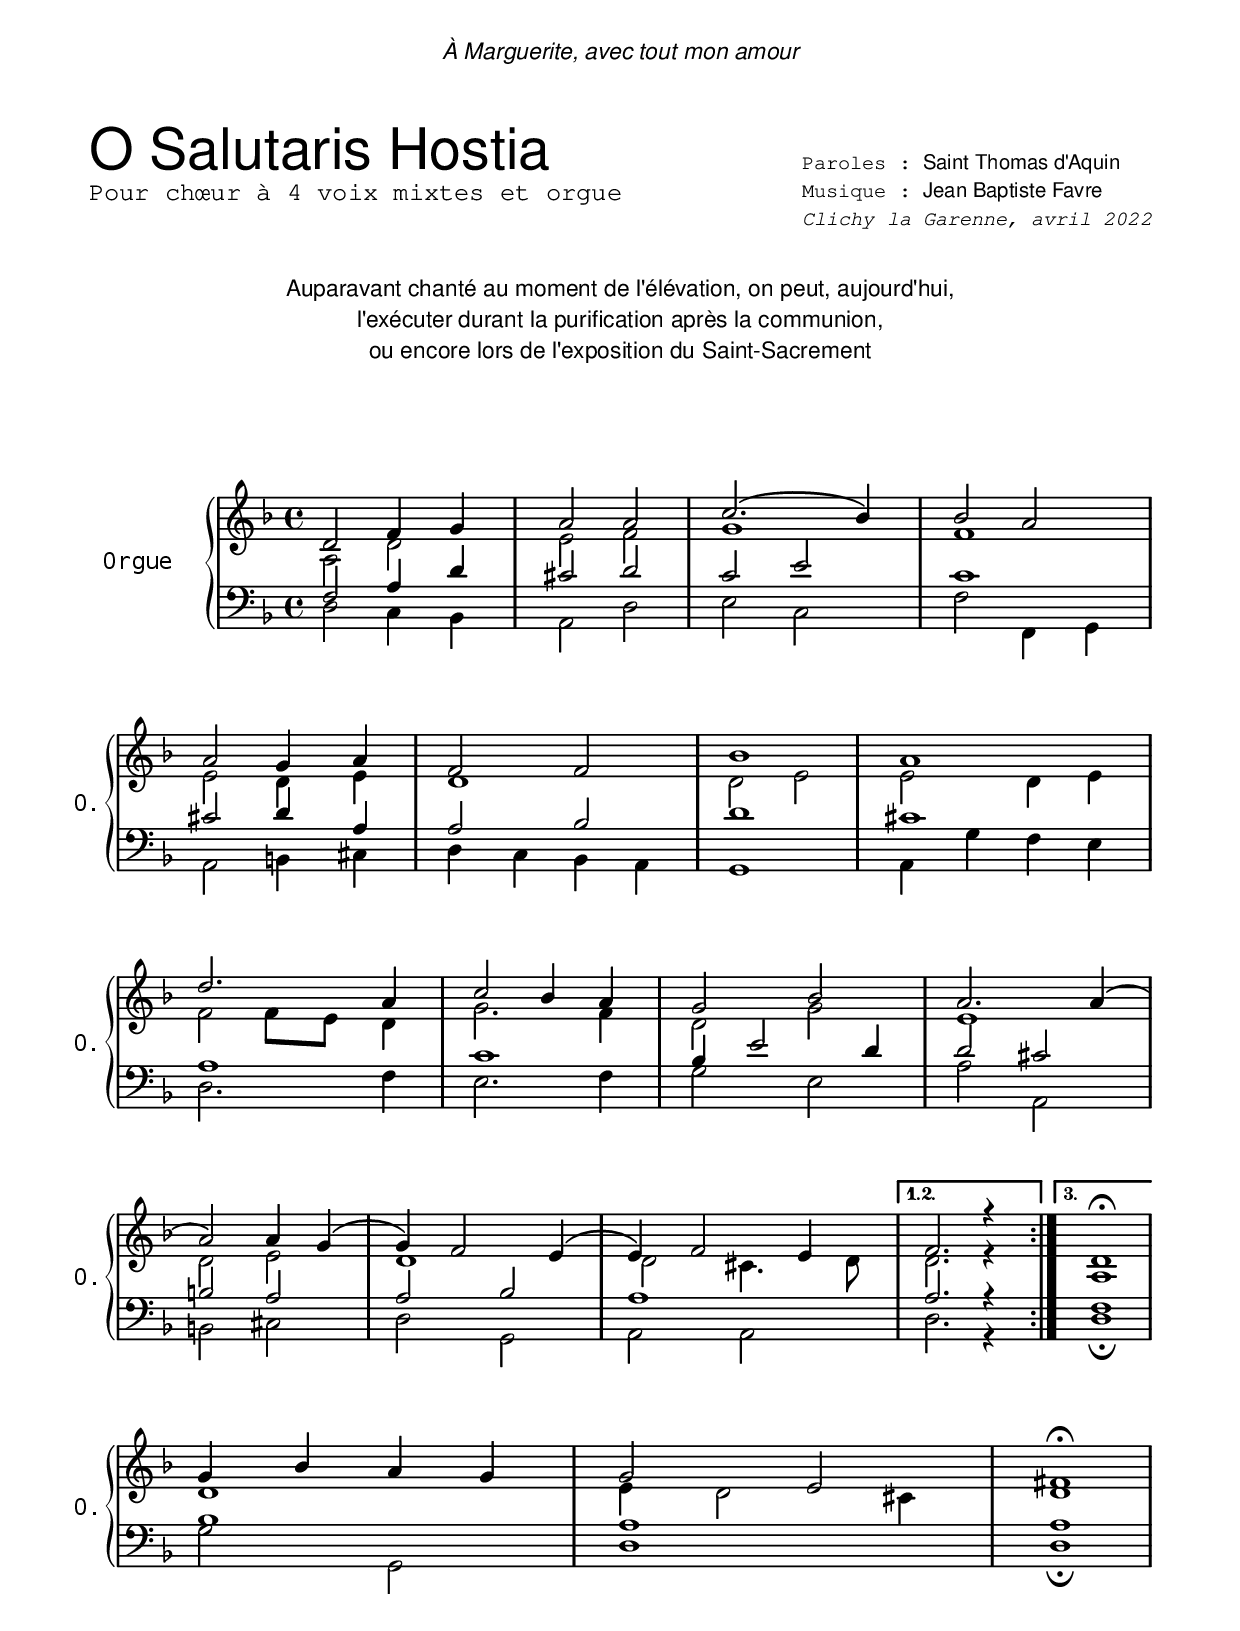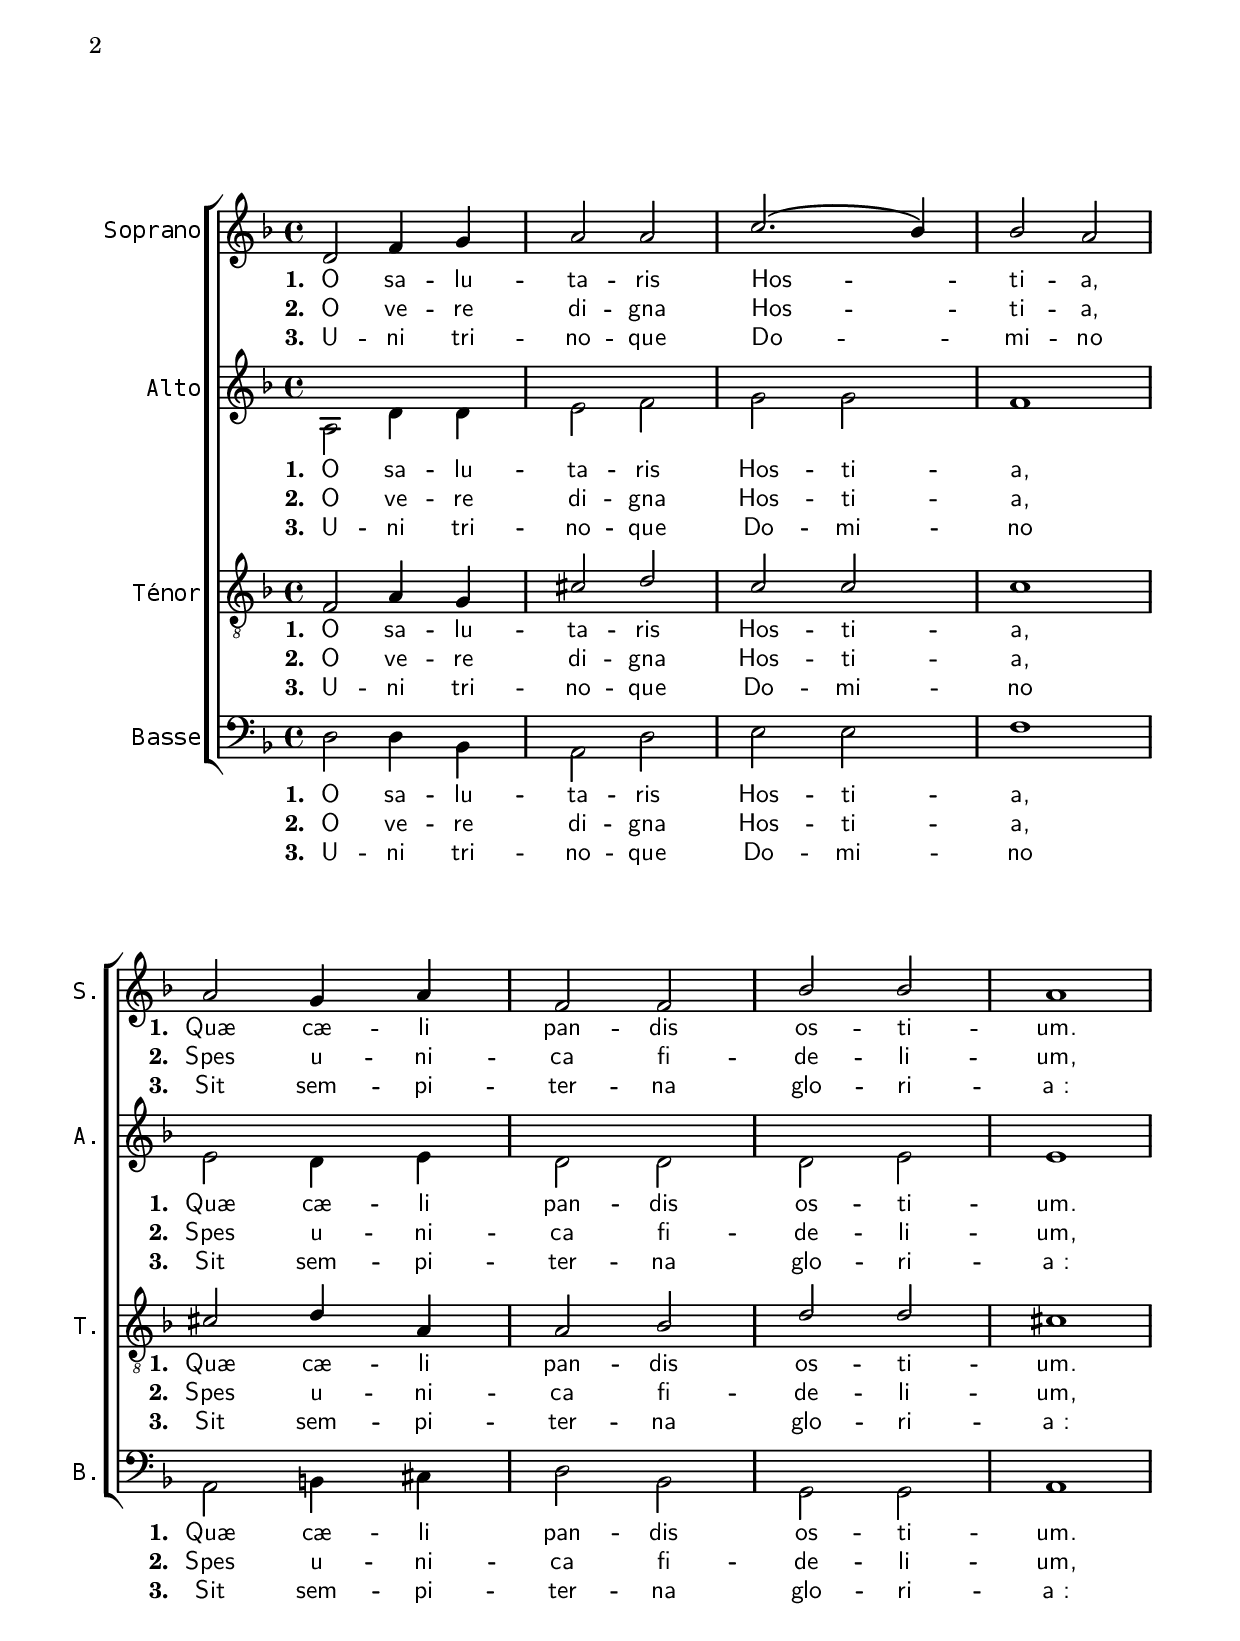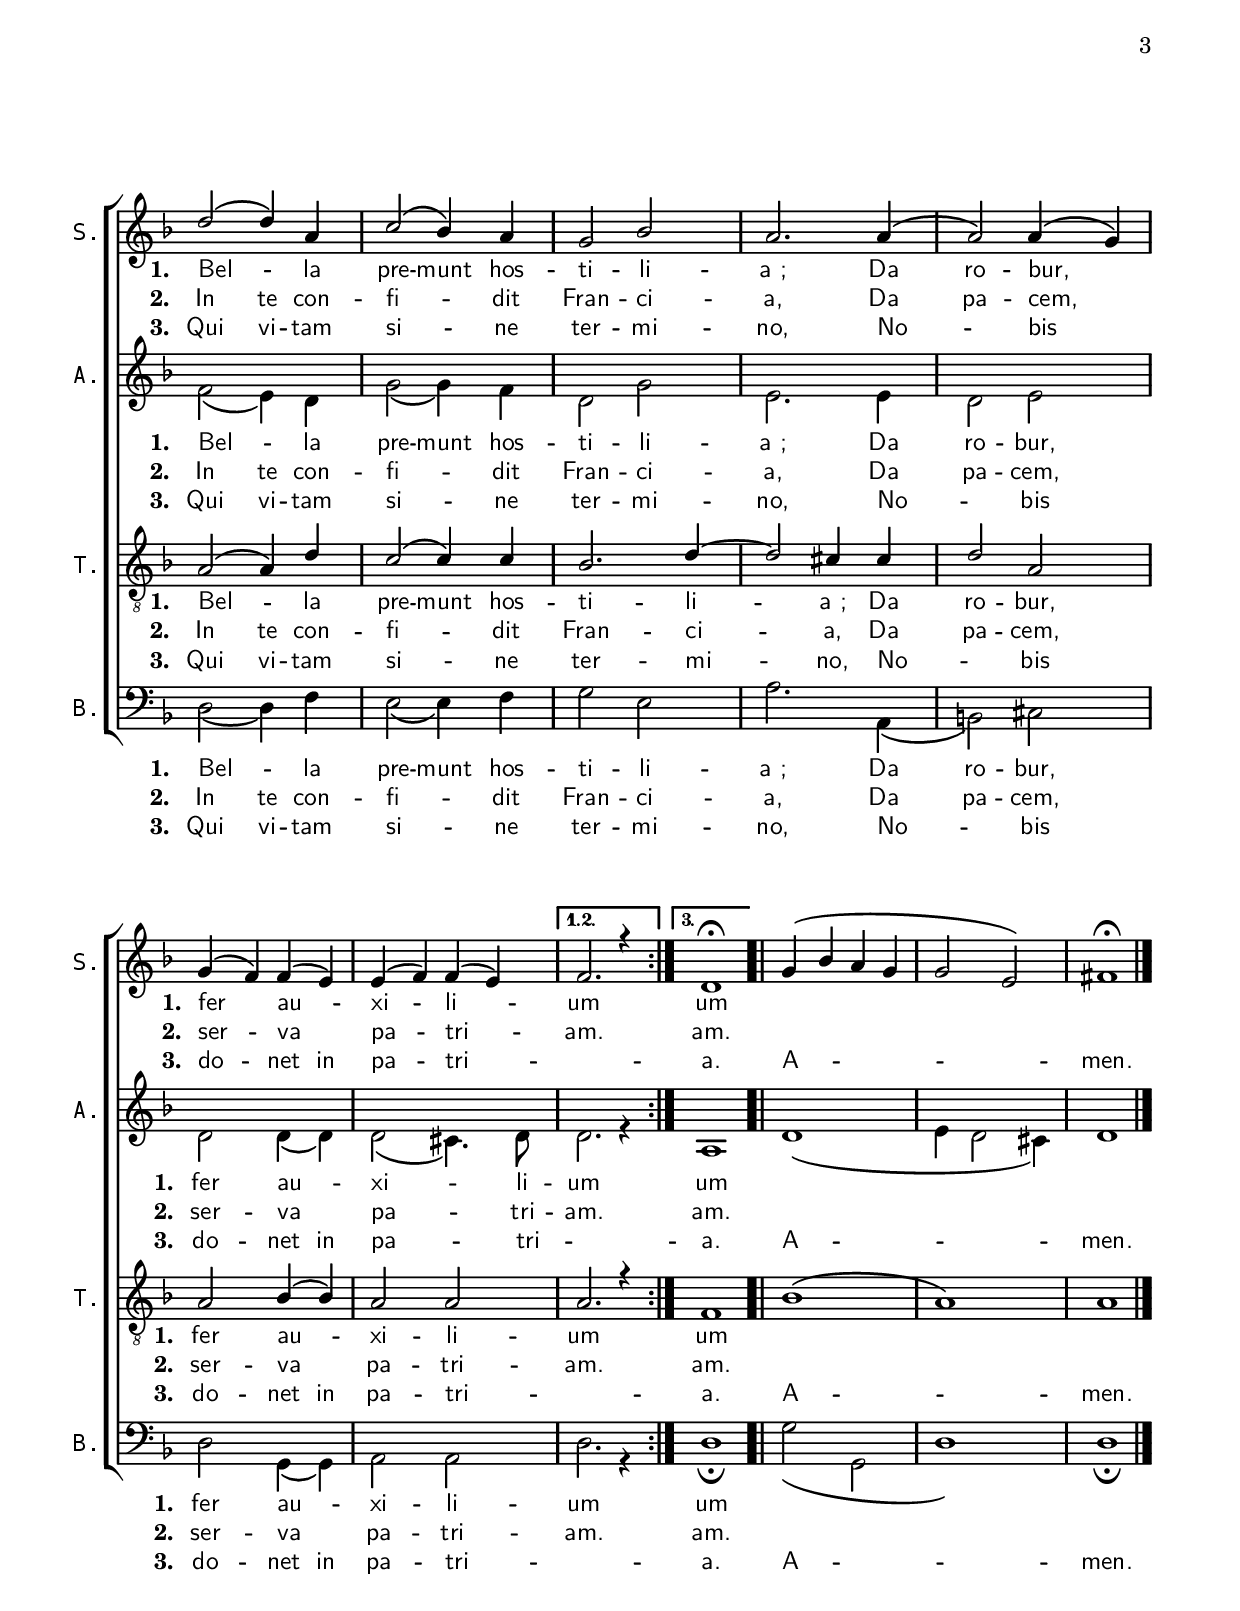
\version "2.22.0"
\language "english"
\include "gregorian.ly"
\include "../libs/commonFunctions.ily"

\header {
  title = "O Salutaris Hostia"
  subtitle = "Pour chœur à 4 voix mixtes et orgue"
  composer = "Jean Baptiste Favre"
  poet = "Saint Thomas d'Aquin"
  subsubtitle = "Clichy la Garenne, avril 2022"
  dedication = "À Marguerite, avec tout mon amour"
  }

global = {\key d \minor \time 4/4}

sopranosMusic = \relative c' {
  \repeat volta 3 {
    d2 f4 g a2 a c2. (bf4) bf2 a2 \break
    a2 g4 a f2 f bf bf a1 \break
    d2 (d4) a c2 (bf4) a g2 bf a2. a4(
    a2) a4 (g) \break g (f) f (e) e (f) f (e)
    }
  \alternative {
    {f2. r4}
    {d1 \fermata}
    }
  \bar ".|"
  }
sopranosIntroOrgue = \relative c' {
  d2 f4 g a2 a c2. (bf4) bf2 a2 \break
  a2 g4 a f2 f bf1 a \break
  d2. a4 c2 bf4 a g2 bf a2. a4(  \break
  a2) a4 g (g) f2 e4 (e) f2 e4
  }
sopranosMusicOrgue = {
  \repeat volta 3 {
    \sopranosIntroOrgue
    }
  \alternative {
    {f'2. r4}
    {d'1 \fermata}
    }
  \break
  }
sopranosMusicEnd = \relative c'' {
  g4 (bf a g g2 e2) fs1 \fermata \bar "|."
  }
sopranosMusicEndOrgue = \relative c'' {
  g4 bf a g g2 e2 fs1 \fermata
  }

altosMusic = \relative c' {
  \repeat volta 3 {
    a2 d4 d e2 f g g f1
    e2 d4 e d2 d d e e1
    f2 (e4) d4 g2 (g4) f d2 g e2. e4
    d2 e d d4 (d) d2 (cs4.) d8
    }
  \alternative {
    {d2. r4}
    {a1}
    }
  }
altosIntroOrgue = \relative c' {
  a2 d2 e2 f g1 f
  e2 d4 e d1 d2 e e2 d4 e
  f2 f8 e d4 g2. f4 d2 g e1
  d2 e d1 d2 cs4. d8
  }
altosMusicOrgue = {
  \repeat volta 3 { \altosIntroOrgue }
  \alternative {
    {d'2. r4}
    {a1}
    }
  }
altosMusicEnd = \relative c' {
  d1 (e4 d2 cs4) d1
  }
altosMusicEndOrgue = \relative c' {
  d1 e4 d2 cs4 d1
  }

tenorsMusic =  \relative c {
  \repeat volta 3 {
    f2 a4 g cs2 d c c c1
    cs2 d4 a a2 bf d d cs1
    a2 (a4) d c2 (c4) c bf2. d4~ d2 cs4 cs4
    d2 a a bf4 (bf) a2 a
    }
  \alternative {
    {a2. r4}
    {f1}
    }
  }
tenorsIntroOrgue =  \relative c {
  f2 a4 d cs2 d c2 e c1
  cs2 d4 a a2 bf d1 cs1
  a1 c1 bf4 e2 d4 d2 cs2
  b2 a a bf a1
  }
tenorsMusicOrgue = {
  \repeat volta 3 { \tenorsIntroOrgue }
  \alternative {
    {a2. r4}
    {f1}
    }
  }
tenorsMusicEnd = \relative c' {
  bf1 (a1) a1
  }
tenorsMusicEndOrgue = \relative c' {
  bf1 a1 a1
  }

bassesMusic =  \relative c {
  \repeat volta 3 {
    d2 d4 bf a2 d e e f1
    a,2 b4 cs d2 bf g g a1
    d2 (d4) f e2 (e4) f g2 e a2. a,4
    (b2) cs d g,4 (g) a2 a
    }
  \alternative {
    {d2. r4}
    {d1 \fermata}
    }
  }
bassesIntroOrgue =  \relative c {
  d2 c4 bf a2 d e2 c f2 f,4 g
  a2 b4 cs d c bf a g1 a4 g' f e
  d2. f4 e2. f4 g2 e a2 a,2
  b2 cs d g, a a
  }
bassesMusicOrgue = {
  \repeat volta 3 { \bassesIntroOrgue }
  \alternative {
    {d2. r4}
    {d1 \fermata}
    }
  }
bassesMusicEnd = \relative c' {
  g2 (g, d'1) d1  \fermata
  }
bassesMusicEndOrgue = \relative c' {
  g2 g, d'1 d1  \fermata
  }

Lyrics = \lyricmode {
  \set stanza = "1. "
  O sa -- lu -- ta -- ris Hos -- ti -- a,
  \set stanza = "1. "
  Quæ cæ -- li pan -- dis os -- ti -- um.
  \set stanza = "1. "
  Bel -- la
  \set ignoreMelismata = ##t
  pre -- munt
  \set ignoreMelismata = ##f
  hos -- ti -- li -- a&nbsp;;
  \set ignoreMelismata = ##t
  Da ro -- 
  \set ignoreMelismata = ##f
  bur,
  \set stanza = "1. "
  fer au -- xi -- li -- um um
  }
LyricsOne = \lyricmode {
  \set stanza = "2. "
  O ve -- re di -- gna Hos -- ti -- a,
  \set stanza = "2. "
  Spes u -- ni -- ca fi -- de -- li -- um,
  \set ignoreMelismata = ##t
  \set stanza = "2. "
  In te con --
  \set ignoreMelismata = ##f
  fi -- dit Fran -- ci -- a,
  \set ignoreMelismata = ##t
  Da pa --
  \set ignoreMelismata = ##f
  cem,
  \set stanza = "2. "
  ser -- va
  \set ignoreMelismata = ##f
  pa -- tri -- am. am.
  }
LyricsTwo = \lyricmode {
  \set stanza = "3. "
  U -- ni tri -- no -- que Do -- mi -- no
  \set stanza = "3. "
  Sit sem -- pi -- ter -- na glo -- ri -- a&nbsp;:
  \set ignoreMelismata = ##t 
  \set stanza = "3. "
  Qui vi -- tam
  \set ignoreMelismata = ##f
  si -- ne ter -- mi -- no,
  \set ignoreMelismata = ##t
  No --
  \set ignoreMelismata = ##f
  _ bis
  \set stanza = "3. "
  do --
  \set ignoreMelismata = ##t
  net in
  \set ignoreMelismata = ##f
  pa -- tri -- _ a.
  }
LyricsEnd = \lyricmode {
  A -- men.
  }

%%%%%%%%%%%%%%%%%%%%%%%%%%%%%%%%%%%%%%%%%%%%
%%%%%          DRAW PARTITION          %%%%%
%%%%%%%%%%%%%%%%%%%%%%%%%%%%%%%%%%%%%%%%%%%%
scoreHeaders = \header {
  title = ##f
  subtitle = ##f
  composer = ##f
  poet = ##f
  subsubtitle = ##f
  dedication = ##f
  }
scorePaper = \paper {
    left-margin = 1.5\cm
    right-margin = 1.5\cm
    top-margin = 1.5\cm
    bottom-margin = 1.5\cm
    two-sided = ##f
    oddFooterMarkup = {}
    #(include-special-characters)

    markup-system-spacing = #'((basic-distance . 30)
       (stretchability . 500))
    system-system-spacing = #'((basic-distance . 20)
       (stretchability . 500))
    top-system-spacing = #'((basic-distance . 10)
                            (padding . 10)
                            (stretchability . 1000))
    bookTitleMarkup = \markup {
      \column {
        \fill-line { \italic \sans \fromproperty #'header:dedication }
        \vspace #2
        \columns {
          \fill-line {
            \column {
              \line {
                \left-column {
                  \fontsize #8 \sans \fromproperty #'header:title
                  \fontsize #1 \typewriter \fromproperty #'header:subtitle
                }
              }
            }
            \column {
              \line {
                \fontsize #-1
                \left-column {
                  \line { \concat { \typewriter "Paroles&nbsp;:&nbsp;" \sans \fromproperty #'header:poet \bold " " } }
                  \line { \concat { \typewriter "Musique&nbsp;:&nbsp;" \sans \fromproperty #'header:composer \bold " " } }
                  \typewriter \italic \fromproperty #'header:subsubtitle
                }
              }
            }
          }
        }
      }
    }
  }
AllScoreLayout = \layout {
      ragged-last = ##f
      ragged-last-bottom = ##t
      short-indent = 0.5\cm
      indent = 2.2\cm
      \override LyricText #'font-name = #"Latin Modern Sans"
      \override Score.RehearsalMark.font-family = #'typewriter
      \context {
        \Score
        \override StaffGrouper.staff-staff-spacing.padding = #0
        \override StaffGrouper.staff-staff-spacing.basic-distance = #1
      }
      \context {
        \Staff
        \RemoveEmptyStaves
        \override InstrumentName #'font-name = #"Monospace Regular"
      }
      \context {
        \PianoStaff
        \RemoveEmptyStaves
        \override InstrumentName #'font-name = #"Monospace Regular"
      }
      \context {
        \ChoirStaff
        \RemoveEmptyStaves
        \override InstrumentName #'font-name = #"Monospace Regular"
      }
  }
%%%%%%%%%%%%%%%%%%%%%%%%%%%%%%%%%%%%%%%%%%%%%%%%%%%%%%%%%%%%%%%%%%%
%%%%%%%%%%%%%%%%%%%          Antienne          %%%%%%%%%%%%%%%%%%%%
%%%%%%%%%%%%%%%%%%%%%%%%%%%%%%%%%%%%%%%%%%%%%%%%%%%%%%%%%%%%%%%%%%%
% PDF output
\book {
  \scorePaper
  \markup {
    \vspace #2
    \fill-line
    {
      \sans \center-column {
        "Auparavant chanté au moment de l'élévation, on peut, aujourd'hui,"
        "l'exécuter durant la purification après la communion,"
        "ou encore lors de l'exposition du Saint-Sacrement"
      }
    }
  }
  \score {
    {
      <<
        \new PianoStaff \with {
          instrumentName = "Orgue"
          shortInstrumentName = "O."
        }
        <<
          \new Staff
          <<
            \clef "treble"
            \new Voice = "melody" { \global \voiceOne
                         \sopranosMusicOrgue \sopranosMusicEndOrgue
            }
            \new Voice { \global \voiceTwo
                         \altosMusicOrgue \altosMusicEndOrgue
            }
          >>
          \new Staff
          <<
            \clef "bass"
            \new Voice { \global \voiceThree
                         \tenorsMusicOrgue \tenorsMusicEndOrgue
            }
            \new Voice { \global \voiceFour
                         \bassesMusicOrgue \bassesMusicEndOrgue
            }
          >>
        >>
      >>
    }
    \AllScoreLayout
    \scoreHeaders
  }
  \pageBreak
  \score {
    {
      <<
        \new ChoirStaff
        <<
          \new Staff \with {
            \override InstrumentName.self-alignment-X = #RIGHT
            instrumentName = "Soprano"
            shortInstrumentName = "S."
          }
          <<
            \clef "treble"
            \new Voice = "soprano" { \global \voiceOne
                                     \sopranosMusic \sopranosMusicEnd
            }
          >>
          \new Lyrics \lyricsto "soprano" { \Lyrics }
          \new Lyrics \lyricsto "soprano" { \LyricsOne }
          \new Lyrics \lyricsto "soprano" { \LyricsTwo \LyricsEnd }
          \new Staff \with {
            \override InstrumentName.self-alignment-X = #RIGHT
            instrumentName = "Alto"
            shortInstrumentName = "A."
          }
          <<
            \new Voice = "alto" { \global \voiceTwo
                         \altosMusic \altosMusicEnd
            }
          >>
          \new Lyrics \lyricsto "alto" { \Lyrics }
          \new Lyrics \lyricsto "alto" { \LyricsOne }
          \new Lyrics \lyricsto "alto" { \LyricsTwo \LyricsEnd }
          \new Staff \with {
            \override InstrumentName.self-alignment-X = #RIGHT
            instrumentName = "Ténor"
            shortInstrumentName = "T."
          }
          <<
            \clef "treble_8"
            \new Voice = "tenor" { \global \voiceThree
                         \tenorsMusic \tenorsMusicEnd
            }
          >>
          \new Lyrics \lyricsto "tenor" { \Lyrics }
          \new Lyrics \lyricsto "tenor" { \LyricsOne }
          \new Lyrics \lyricsto "tenor" { \LyricsTwo \LyricsEnd }
          \new Staff \with {
            \override InstrumentName.self-alignment-X = #RIGHT
            instrumentName = "Basse"
            shortInstrumentName = "B."
          }
          <<
            \clef "bass"
            \new Voice = "basse" { \global \voiceFour
                         \bassesMusic \bassesMusicEnd
            }
          >>
          \new Lyrics \lyricsto "basse" { \Lyrics }
          \new Lyrics \lyricsto "basse" { \LyricsOne }
          \new Lyrics \lyricsto "basse" { \LyricsTwo \LyricsEnd }
        >>
      >>
    }
    \AllScoreLayout
    \scoreHeaders
  }
}
% MIDI output
\score {
  {
    <<
      \new PianoStaff \with {
        midiInstrument = "piccolo"  % Pipe Organ
        %midiInstrument = "flute"    % Grand plein jeu
        %midiInstrument = "recorder" % Principaux 8 4
        midiMinimumVolume = #0.6
        midiMaximumVolume = #0.8
      }
      <<
        \new Staff
        <<
          \clef "treble"
          \new Voice { \global
                       \sopranosIntroOrgue d'2. r4
          }
          \new Voice { \global
                       \altosIntroOrgue a2. r4
          }
        >>
        \new Staff
        <<
          \clef "bass"
          \new Voice { \global
                       \tenorsIntroOrgue f2. r4
          }
          \new Voice { \global
                       \bassesIntroOrgue d2. r4
          }
        >>
      >>
      \new PianoStaff \with {
        %midiInstrument = "piccolo"  % Pipe Organ
        midiInstrument = "flute"    % Grand plein jeu
        %midiInstrument = "recorder" % Principaux 8 4
        midiMinimumVolume = #0.5
        midiMaximumVolume = #0.7
      }
      <<
        \new Staff
        <<
          \clef "treble"
          \new Voice { \global
                       \sopranosIntroOrgue d'2. r4
          }
          \new Voice { \global
                       \altosIntroOrgue a2. r4
          }
        >>
        \new Staff
        <<
          \clef "bass"
          \new Voice { \global
                       \tenorsIntroOrgue f2. r4
          }
          \new Voice { \global
                       \bassesIntroOrgue d2. r4
          }
        >>
      >>
      \new PianoStaff \with {
        %midiInstrument = "piccolo"  % Pipe Organ
        %midiInstrument = "flute"    % Grand plein jeu
        midiInstrument = "recorder" % Principaux 8 4
        midiMinimumVolume = #0.4
        midiMaximumVolume = #0.6
      }
      <<
        \new Staff
        <<
          \clef "treble"
          \new Voice { \global
                       \sopranosIntroOrgue d'1
                       \unfoldRepeats \sopranosMusicOrgue \sopranosMusicEndOrgue
          }
          \new Voice { \global
                       \altosIntroOrgue a1
                       \unfoldRepeats \altosMusicOrgue \altosMusicEndOrgue
          }
        >>
        \new Staff
        <<
          \clef "bass"
          \new Voice { \global
                       \tenorsIntroOrgue f1
                       \unfoldRepeats \tenorsMusicOrgue \tenorsMusicEndOrgue
          }
          \new Voice { \global
                       \bassesIntroOrgue d1
                       \unfoldRepeats \bassesMusicOrgue \bassesMusicEndOrgue
          }
        >>
      >>
    >>
  }
  \midi{
    % per voice midi output, using Staff level midiInstrument
    \context {
      \Staff
      \remove "Staff_performer"
    }
    \context {
      \Voice
      \consists "Staff_performer"
    }
    \tempo 4 = 80
  }
}
